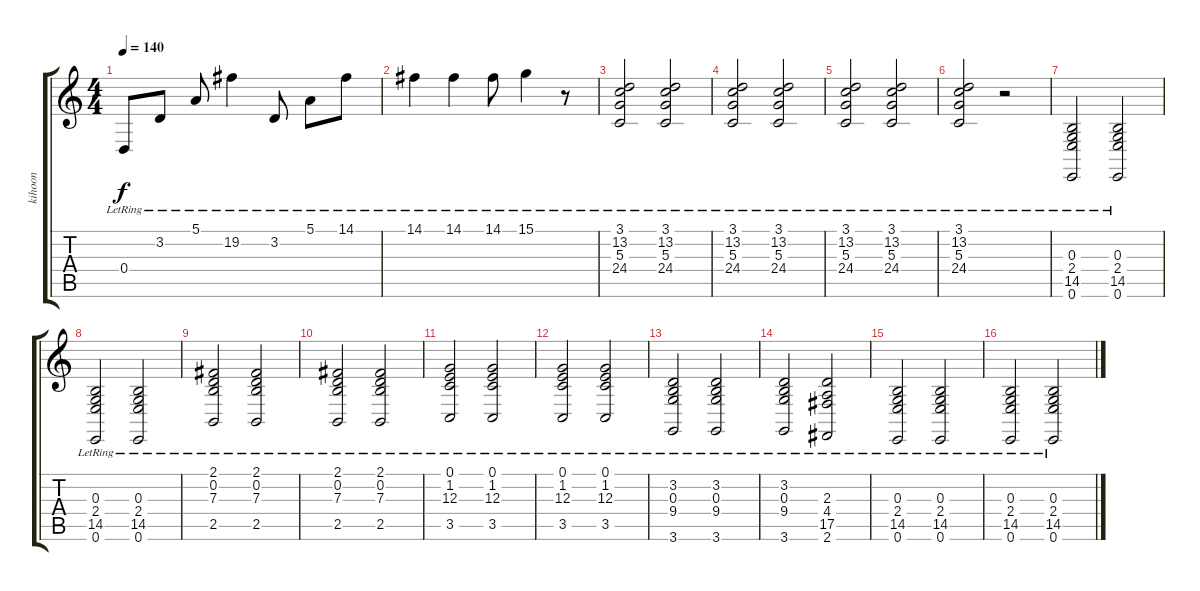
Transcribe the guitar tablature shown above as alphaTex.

\track ("kihoon" "kihoon") {instrument electricgrandpiano}
\staff {score tabs}
\tuning (E4 B3 G3 D3 A2 E2) {hide}
\ts (4 4)
\tempo 140
\clef g2
\ks c
0.4{lr}.8{dy f} 3.2{lr}.8 5.1{lr}.8 19.2{lr}.4 3.2{lr}.8 5.1{lr}.8 14.1{lr}.8 |
14.1{lr}.4 14.1{lr}.4 14.1{lr}.8 15.1{lr}.4 r.8 |
(3.1{lr} 13.2{lr} 5.3{lr} 24.4{lr}).2 (3.1{lr} 13.2{lr} 5.3{lr} 24.4{lr}).2 |
(3.1{lr} 13.2{lr} 5.3{lr} 24.4{lr}).2 (3.1{lr} 13.2{lr} 5.3{lr} 24.4{lr}).2 |
(3.1{lr} 13.2{lr} 5.3{lr} 24.4{lr}).2 (3.1{lr} 13.2{lr} 5.3{lr} 24.4{lr}).2 |
(3.1{lr} 13.2{lr} 5.3{lr} 24.4{lr}).2 r.2 |
(0.3{lr} 2.4{lr} 14.5{lr} 0.6{lr}).2 (0.3{lr} 2.4{lr} 14.5{lr} 0.6{lr}).2 |
(0.3{lr} 2.4{lr} 14.5{lr} 0.6{lr}).2 (0.3{lr} 2.4{lr} 14.5{lr} 0.6{lr}).2 |
(2.1{lr} 0.2{lr} 7.3{lr} 2.5{lr}).2 (2.1{lr} 0.2{lr} 7.3{lr} 2.5{lr}).2 |
(2.1{lr} 0.2{lr} 7.3{lr} 2.5{lr}).2 (2.1{lr} 0.2{lr} 7.3{lr} 2.5{lr}).2 |
(0.1{lr} 1.2{lr} 12.3{lr} 3.5{lr}).2 (0.1{lr} 1.2{lr} 12.3{lr} 3.5{lr}).2 |
(0.1{lr} 1.2{lr} 12.3{lr} 3.5{lr}).2 (0.1{lr} 1.2{lr} 12.3{lr} 3.5{lr}).2 |
(3.2{lr} 0.3{lr} 9.4{lr} 3.6{lr}).2 (3.2{lr} 0.3{lr} 9.4{lr} 3.6{lr}).2 |
(3.2{lr} 0.3{lr} 9.4{lr} 3.6{lr}).2 (2.3{lr} 4.4{lr} 17.5{lr} 2.6{lr}).2 |
(0.3{lr} 2.4{lr} 14.5{lr} 0.6{lr}).2 (0.3{lr} 2.4{lr} 14.5{lr} 0.6{lr}).2 |
(0.3{lr} 2.4{lr} 14.5{lr} 0.6{lr}).2 (0.3{lr} 2.4{lr} 14.5{lr} 0.6{lr}).2
